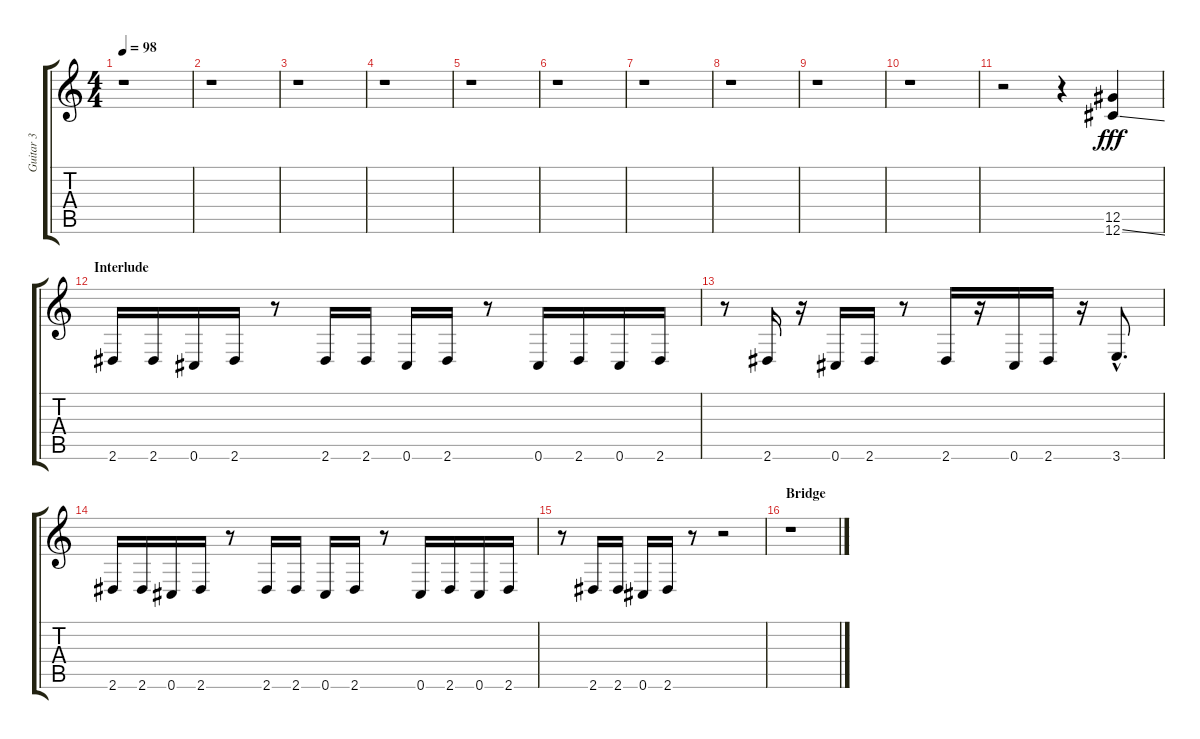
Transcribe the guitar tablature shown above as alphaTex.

\track ("Guitar 3" "Guitar 3") {instrument distortionguitar}
\staff {score tabs}
\tuning (Eb4 Bb3 Gb3 Db3 Ab2 Db2) {hide}
\ts (4 4)
\tempo 98
\clef g2
\ks c
r.1{dy fff} |
r.1 |
r.1 |
r.1 |
r.1 |
r.1 |
r.1 |
r.1 |
r.1 |
r.1 |
r.2 r.4 (12.5 12.6{ss}).4 |
\section ("" "Interlude")
2.6.16 2.6.16 0.6.16 2.6.16 r.8 2.6.16 2.6.16 0.6.16 2.6.16 r.8 0.6.16 2.6.16 0.6.16 2.6.16 |
r.8 2.6.16 r.16 0.6.16 2.6.16 r.8 2.6.16 r.16 0.6.16 2.6.16 r.16 3.6{hac}.8{d} |
2.6.16 2.6.16 0.6.16 2.6.16 r.8 2.6.16 2.6.16 0.6.16 2.6.16 r.8 0.6.16 2.6.16 0.6.16 2.6.16 |
r.8 2.6.16 2.6.16 0.6.16 2.6.16 r.8 r.2 |
\section ("" "Bridge")
r.1
